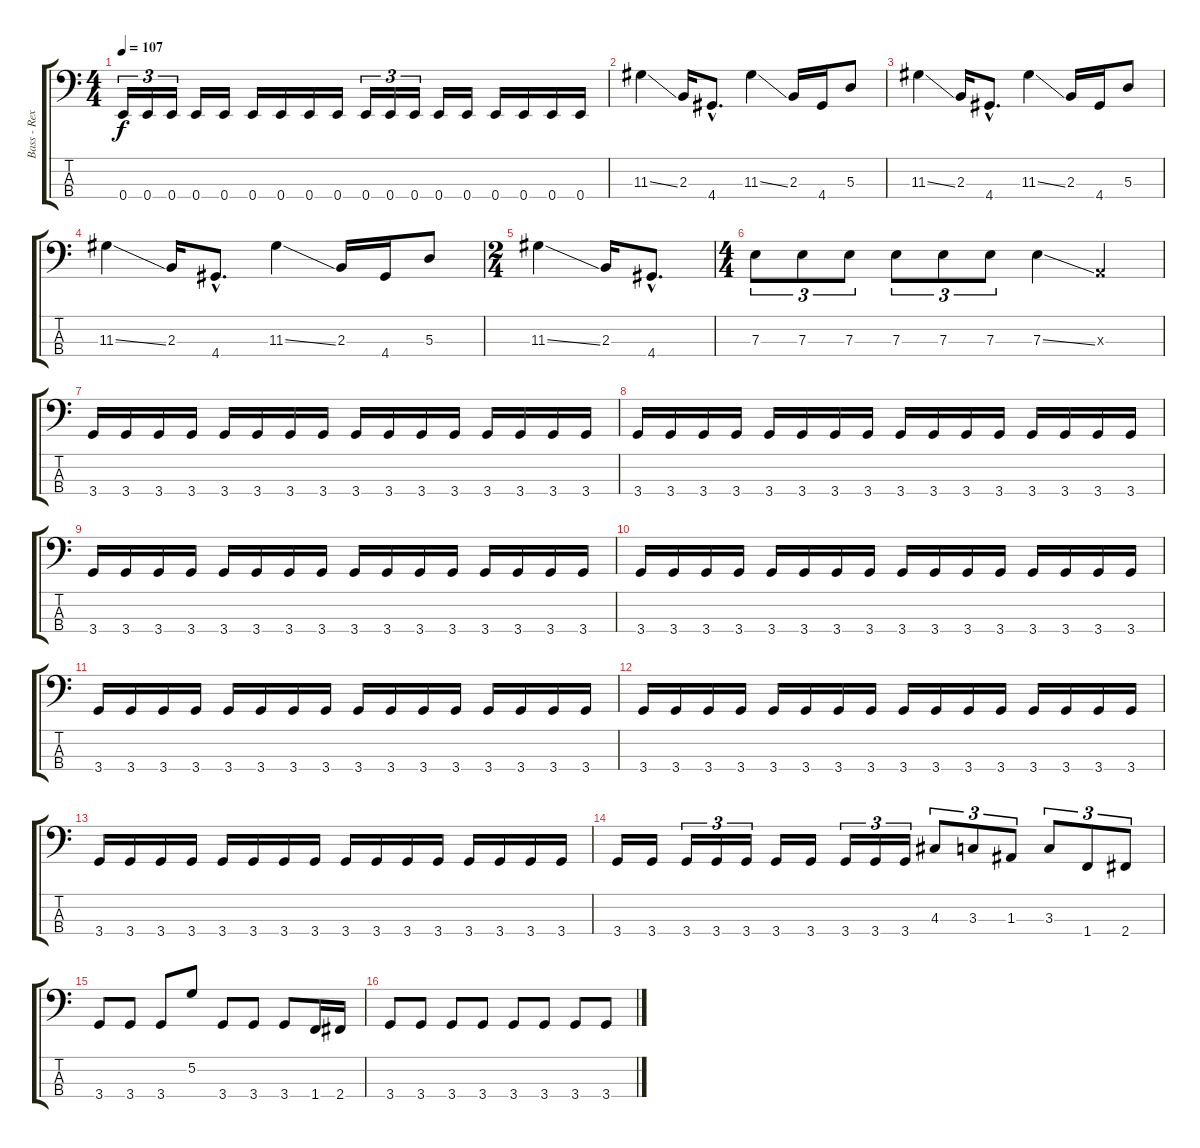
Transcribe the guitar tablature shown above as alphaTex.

\track ("Bass - Rex" "Bass - Rex") {instrument electricbasspick}
\staff {score tabs}
\tuning (G2 D2 A1 E1) {hide}
\ts (4 4)
\tempo 107
\clef f4
\ks c
0.4.16{tu (3 2) dy f} 0.4.16{tu (3 2)} 0.4.16{tu (3 2)} 0.4.16 0.4.16 0.4.16 0.4.16 0.4.16 0.4.16 0.4.16{tu (3 2)} 0.4.16{tu (3 2)} 0.4.16{tu (3 2)} 0.4.16 0.4.16 0.4.16 0.4.16 0.4.16 0.4.16 |
11.3{ss}.4 2.3.16 4.4{hac}.8{d} 11.3{ss}.4 2.3.16 4.4.16 5.3.8 |
11.3{ss}.4 2.3.16 4.4{hac}.8{d} 11.3{ss}.4 2.3.16 4.4.16 5.3.8 |
11.3{ss}.4 2.3.16 4.4{hac}.8{d} 11.3{ss}.4 2.3.16 4.4.16 5.3.8 |
\ts (2 4)
11.3{ss}.4 2.3.16 4.4{hac}.8{d} |
\ts (4 4)
7.3.8{tu (3 2)} 7.3.8{tu (3 2)} 7.3.8{tu (3 2)} 7.3.8{tu (3 2)} 7.3.8{tu (3 2)} 7.3.8{tu (3 2)} 7.3{ss}.4 0.3{x}.4 |
3.4.16 3.4.16 3.4.16 3.4.16 3.4.16 3.4.16 3.4.16 3.4.16 3.4.16 3.4.16 3.4.16 3.4.16 3.4.16 3.4.16 3.4.16 3.4.16 |
3.4.16 3.4.16 3.4.16 3.4.16 3.4.16 3.4.16 3.4.16 3.4.16 3.4.16 3.4.16 3.4.16 3.4.16 3.4.16 3.4.16 3.4.16 3.4.16 |
3.4.16 3.4.16 3.4.16 3.4.16 3.4.16 3.4.16 3.4.16 3.4.16 3.4.16 3.4.16 3.4.16 3.4.16 3.4.16 3.4.16 3.4.16 3.4.16 |
3.4.16 3.4.16 3.4.16 3.4.16 3.4.16 3.4.16 3.4.16 3.4.16 3.4.16 3.4.16 3.4.16 3.4.16 3.4.16 3.4.16 3.4.16 3.4.16 |
3.4.16 3.4.16 3.4.16 3.4.16 3.4.16 3.4.16 3.4.16 3.4.16 3.4.16 3.4.16 3.4.16 3.4.16 3.4.16 3.4.16 3.4.16 3.4.16 |
3.4.16 3.4.16 3.4.16 3.4.16 3.4.16 3.4.16 3.4.16 3.4.16 3.4.16 3.4.16 3.4.16 3.4.16 3.4.16 3.4.16 3.4.16 3.4.16 |
3.4.16 3.4.16 3.4.16 3.4.16 3.4.16 3.4.16 3.4.16 3.4.16 3.4.16 3.4.16 3.4.16 3.4.16 3.4.16 3.4.16 3.4.16 3.4.16 |
3.4.16 3.4.16 3.4.16{tu (3 2)} 3.4.16{tu (3 2)} 3.4.16{tu (3 2)} 3.4.16 3.4.16 3.4.16{tu (3 2)} 3.4.16{tu (3 2)} 3.4.16{tu (3 2)} 4.3.8{tu (3 2)} 3.3.8{tu (3 2)} 1.3.8{tu (3 2)} 3.3.8{tu (3 2)} 1.4.8{tu (3 2)} 2.4.8{tu (3 2)} |
3.4.8 3.4.8 3.4.8 5.2.8 3.4.8 3.4.8 3.4.8 1.4.16 2.4.16 |
3.4.8 3.4.8 3.4.8 3.4.8 3.4.8 3.4.8 3.4.8 3.4.8
